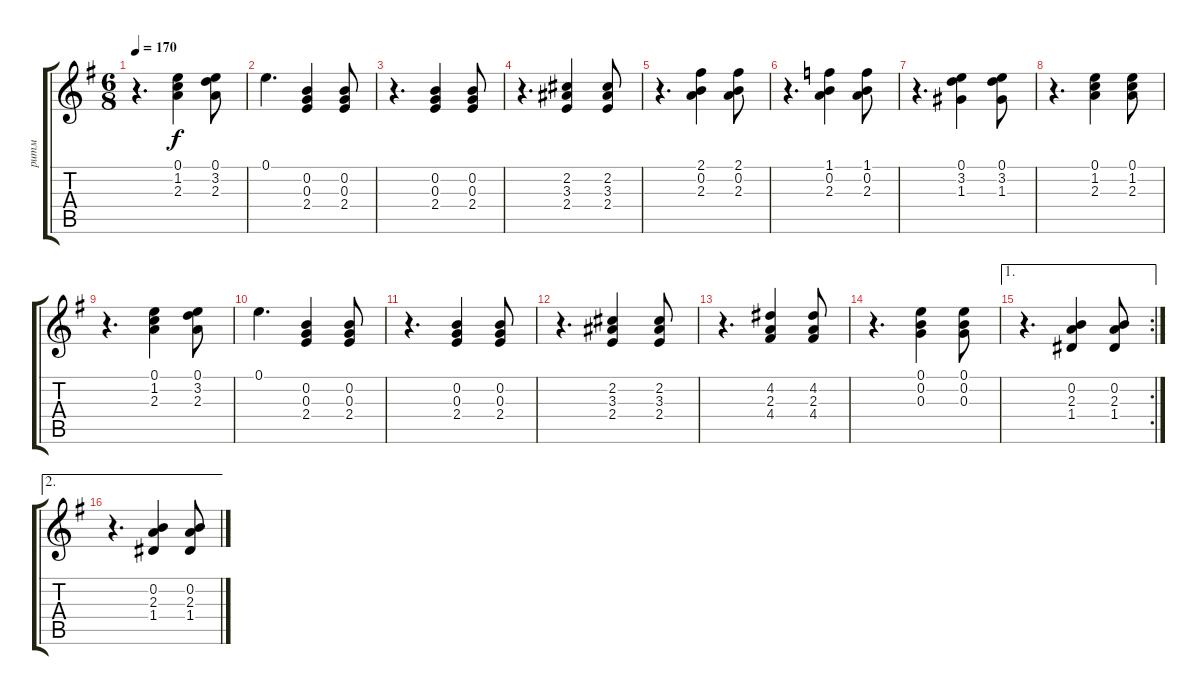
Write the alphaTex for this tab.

\track ("ритм" "ритм") {instrument acousticguitarsteel}
\staff {score tabs}
\tuning (E4 B3 G3 D3 A2 E2) {hide}
\ts (6 8)
\tempo 170
\clef g2
\ks eminor
r.4{d dy f} (0.1 1.2 2.3).4 (0.1 3.2 2.3).8 |
0.1.4{d} (0.2 0.3 2.4).4 (0.2 0.3 2.4).8 |
r.4{d} (0.2 0.3 2.4).4 (0.2 0.3 2.4).8 |
r.4{d} (2.2 3.3 2.4).4 (2.2 3.3 2.4).8 |
r.4{d} (2.1 0.2 2.3).4 (2.1 0.2 2.3).8 |
r.4{d} (1.1 0.2 2.3).4 (1.1 0.2 2.3).8 |
r.4{d} (0.1 3.2 1.3).4 (0.1 3.2 1.3).8 |
r.4{d} (0.1 1.2 2.3).4 (0.1 1.2 2.3).8 |
r.4{d} (0.1 1.2 2.3).4 (0.1 3.2 2.3).8 |
0.1.4{d} (0.2 0.3 2.4).4 (0.2 0.3 2.4).8 |
r.4{d} (0.2 0.3 2.4).4 (0.2 0.3 2.4).8 |
r.4{d} (2.2 3.3 2.4).4 (2.2 3.3 2.4).8 |
r.4{d} (4.2 2.3 4.4).4 (4.2 2.3 4.4).8 |
r.4{d} (0.1 0.2 0.3).4 (0.1 0.2 0.3).8 |
\ae 1
\rc 2
r.4{d} (0.2 2.3 1.4).4 (0.2 2.3 1.4).8 |
\ae 2
r.4{d} (0.2 2.3 1.4).4 (0.2 2.3 1.4).8
